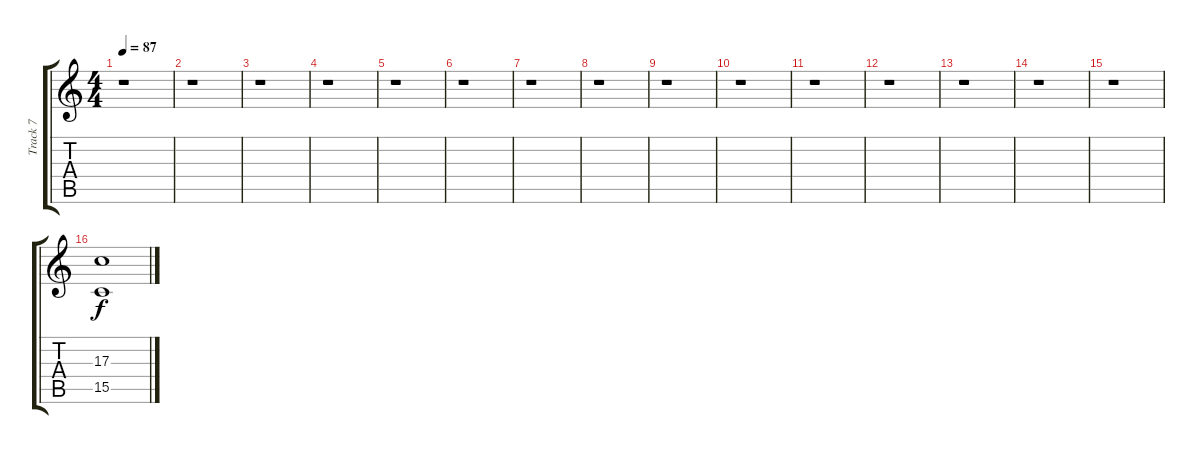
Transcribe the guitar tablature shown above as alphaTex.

\track ("Track 7" "Track 7") {instrument synthstrings1}
\staff {score tabs}
\tuning (E4 B3 G3 D3 A2 E2) {hide}
\ts (4 4)
\tempo 87
\clef g2
\ks c
r.1{dy f} |
r.1 |
r.1 |
r.1 |
r.1 |
r.1 |
r.1 |
r.1 |
r.1 |
r.1 |
r.1 |
r.1 |
r.1 |
r.1 |
r.1 |
(17.3 15.5).1
